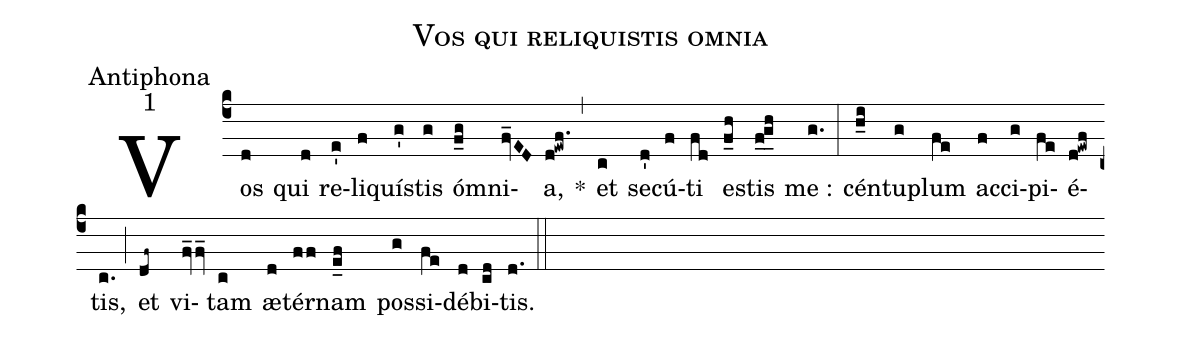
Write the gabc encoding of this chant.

name:Vos qui reliquistis omnia;
office-part:Antiphona;
mode:1;
%%
(c4)Vos(d) qui(d) re(e')li(f)quí(g')stis(g) óm(f_g)ni(fv_ED)a,(d!ewf.) *(,) et(c) se(d')cú(f)ti(fd) e(f_h)stis(f_g_h) me :(g.) (:) cén(h_i)tu(g)plum(fe) ac(f)ci(g)pi(fe)é(d!ewf)tis,(c.) (;) et(df~) vi(fv_2fv_)tam(c) æ(d)tér(ff)nam(e_f) pos(g)si(fe)dé(d)bi(cd)tis.(d.) (::)
